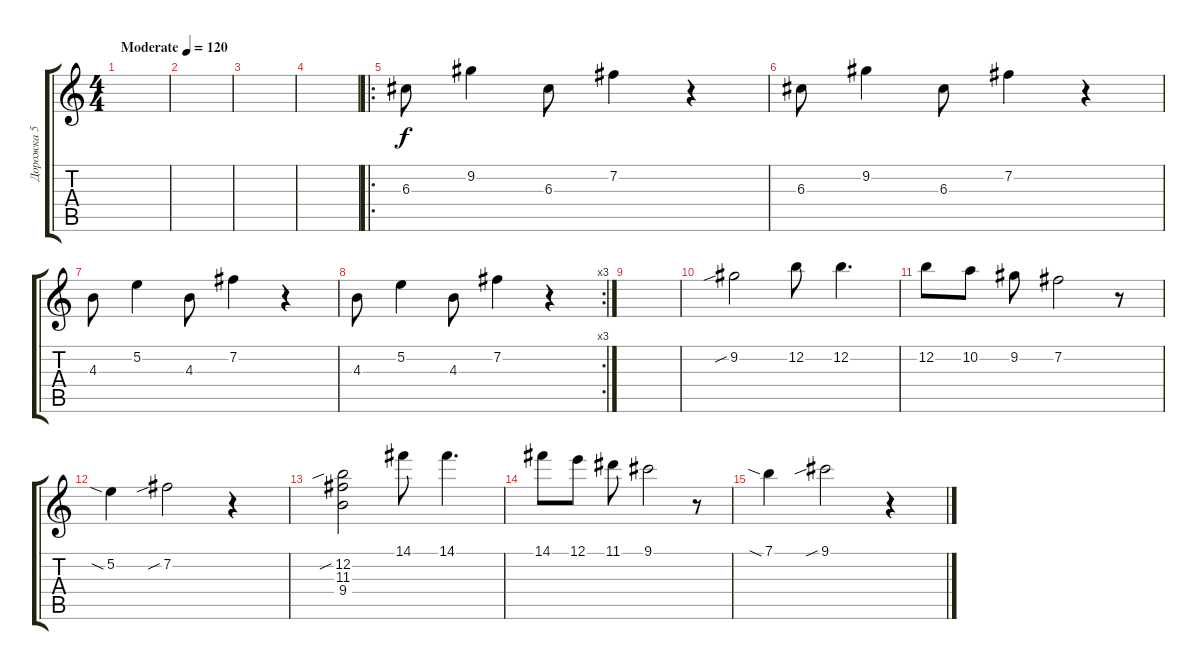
\track ("Дорожка 5" "Дорожка 5") {instrument distortionguitar}
\staff {score tabs}
\tuning (E4 B3 G3 D3 A2 E2) {hide}
\ts (4 4)
\tempo (120 "Moderate")
\clef g2
\ks c
|
|
|
|
\ro
6.3.8 9.2.4 6.3.8 7.2.4 r.4 |
6.3.8 9.2.4 6.3.8 7.2.4 r.4 |
4.3.8 5.2.4 4.3.8 7.2.4 r.4 |
\rc 3
4.3.8 5.2.4 4.3.8 7.2.4 r.4 |
|
9.2{sib}.2 12.2.8 12.2.4{d} |
12.2.8 10.2.8 9.2.8 7.2.2 r.8 |
5.2{sia}.4 7.2{sib}.2 r.4 |
(12.2{sib} 11.3 9.4).2 14.1.8 14.1.4{d} |
14.1.8 12.1.8 11.1.8 9.1.2 r.8 |
7.1{sia}.4 9.1{sib}.2 r.4
